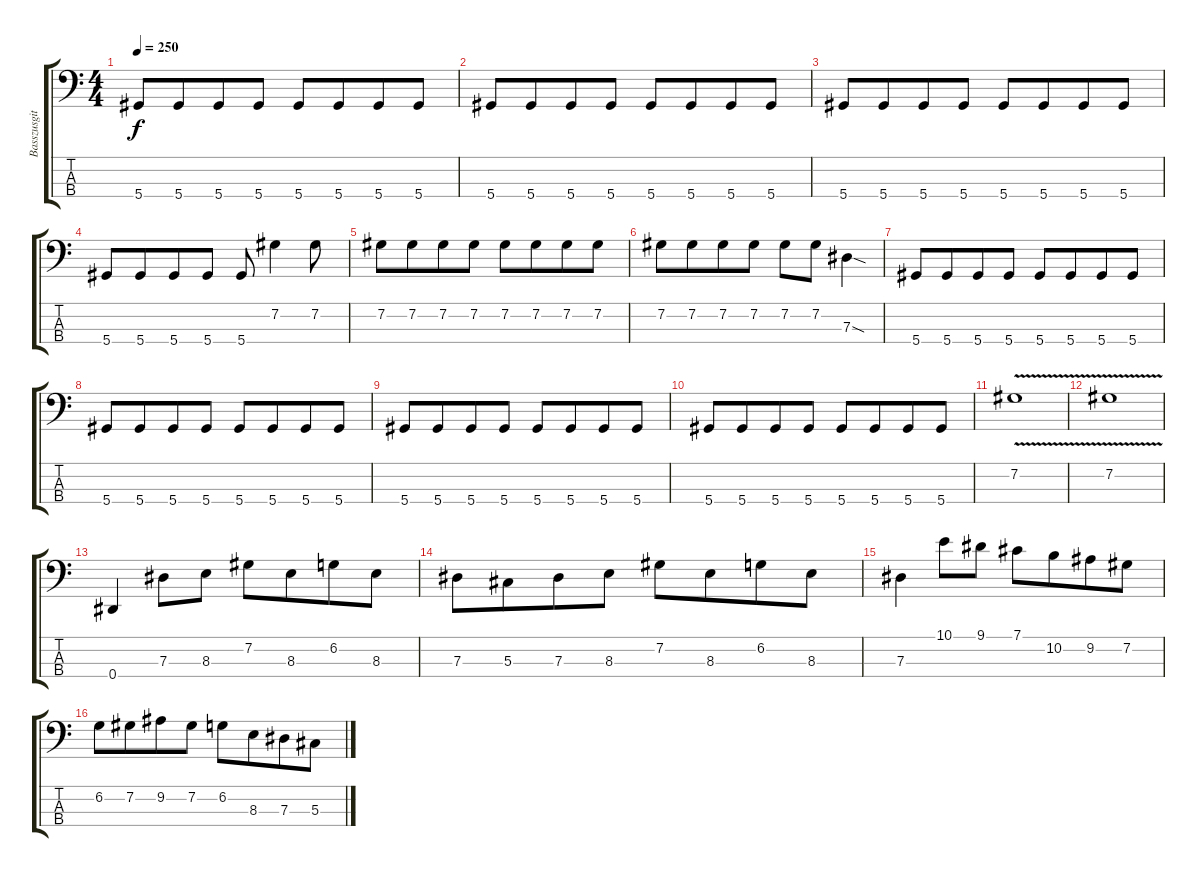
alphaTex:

\track ("Basszusgitár (Barry Dunaway)" "Basszusgit") {instrument electricbassfinger}
\staff {score tabs}
\tuning (Gb2 Db2 Ab1 Eb1) {hide}
\ts (4 4)
\tempo 250
\clef f4
\ks c
5.4.8{dy f} 5.4.8{beam merge} 5.4.8 5.4.8{beam split} 5.4.8 5.4.8{beam merge} 5.4.8 5.4.8 |
5.4.8 5.4.8{beam merge} 5.4.8 5.4.8{beam split} 5.4.8 5.4.8{beam merge} 5.4.8 5.4.8 |
5.4.8 5.4.8{beam merge} 5.4.8 5.4.8{beam split} 5.4.8 5.4.8{beam merge} 5.4.8 5.4.8 |
5.4.8 5.4.8{beam merge} 5.4.8 5.4.8{beam split} 5.4.8 7.2.4 7.2.8 |
7.2.8 7.2.8{beam merge} 7.2.8 7.2.8 7.2.8 7.2.8{beam merge} 7.2.8 7.2.8 |
7.2.8 7.2.8{beam merge} 7.2.8 7.2.8 7.2.8 7.2.8{beam merge} 7.3{sod}.4 |
5.4.8 5.4.8{beam merge} 5.4.8 5.4.8{beam split} 5.4.8 5.4.8{beam merge} 5.4.8 5.4.8 |
5.4.8 5.4.8{beam merge} 5.4.8 5.4.8{beam split} 5.4.8 5.4.8{beam merge} 5.4.8 5.4.8 |
5.4.8 5.4.8{beam merge} 5.4.8 5.4.8{beam split} 5.4.8 5.4.8{beam merge} 5.4.8 5.4.8 |
5.4.8 5.4.8{beam merge} 5.4.8 5.4.8{beam split} 5.4.8 5.4.8{beam merge} 5.4.8 5.4.8 |
7.2{v}.1 |
7.2{v}.1 |
0.4.4 7.3.8 8.3.8 7.2.8 8.3.8{beam merge} 6.2.8 8.3.8 |
7.3.8 5.3.8{beam merge} 7.3.8 8.3.8 7.2.8 8.3.8{beam merge} 6.2.8 8.3.8 |
7.3.4 10.1.8 9.1.8 7.1.8{beam merge} 10.2.8{beam merge} 9.2.8{beam merge} 7.2.8 |
6.2.8 7.2.8{beam merge} 9.2.8 7.2.8 6.2.8 8.3.8{beam merge} 7.3.8 5.3.8
